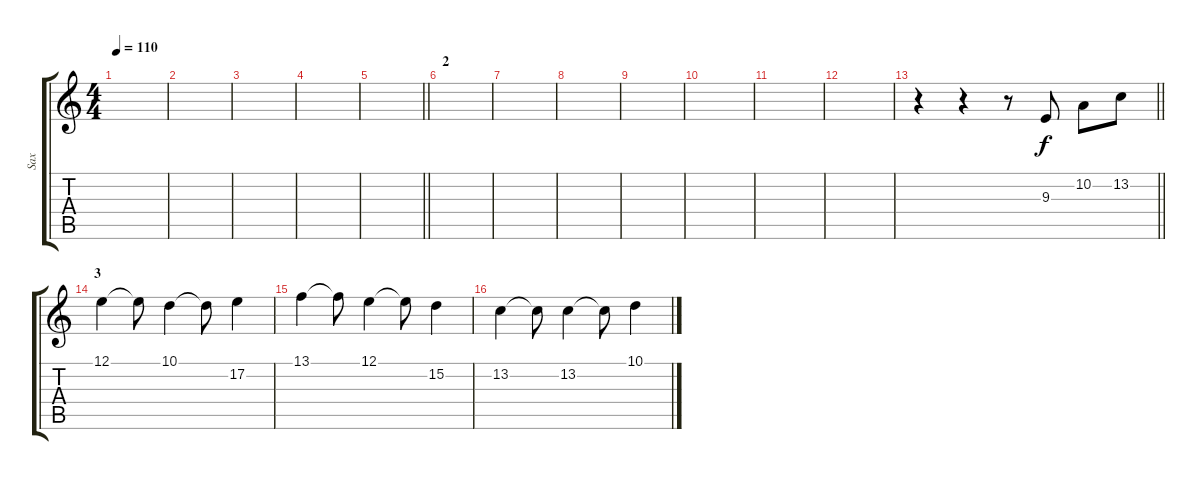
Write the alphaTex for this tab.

\track ("Sax" "Sax") {instrument sopranosax}
\staff {score tabs}
\tuning (E4 B3 G3 D3 A2 E2) {hide}
\ts (4 4)
\tempo 110
\clef g2
\ks c
|
|
|
|
\barLineRight lightlight
|
\section ("" "2")
|
|
|
|
|
|
|
\barLineRight lightlight
r.4 r.4 r.8 9.3.8 10.2.8 13.2.8 |
\section ("" "3")
12.1.4 12.1{t}.8 10.1.4 10.1{t}.8 17.2.4 |
13.1.4 13.1{t}.8 12.1.4 12.1{t}.8 15.2.4 |
13.2.4 13.2{t}.8 13.2.4 13.2{t}.8 10.1.4
